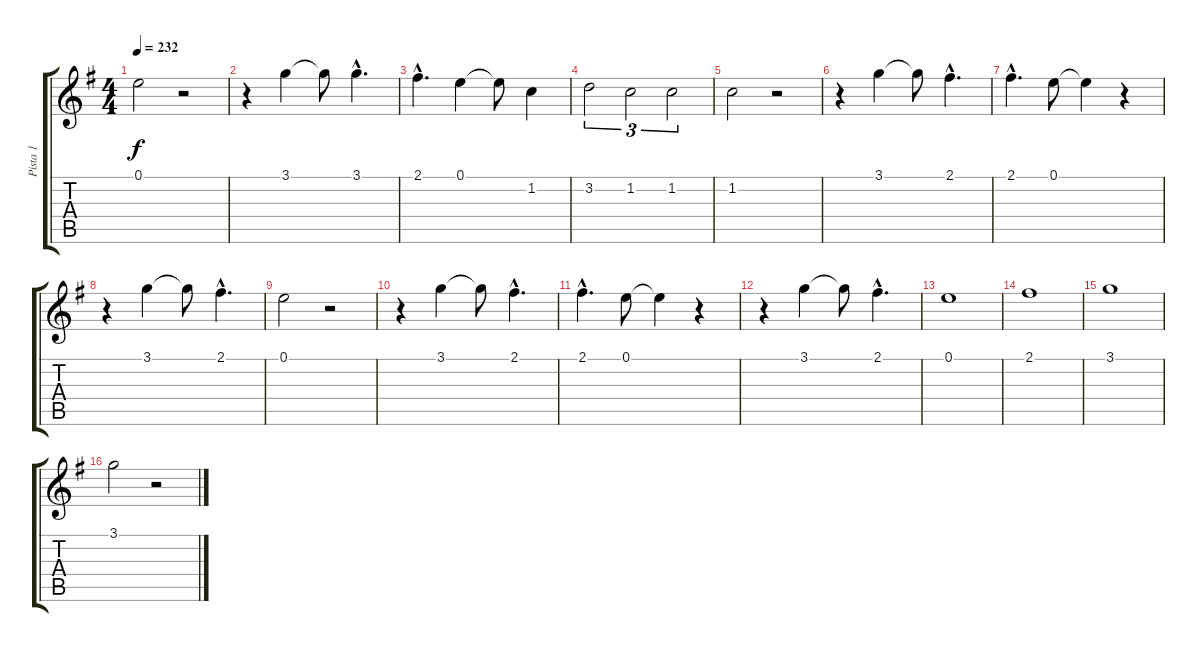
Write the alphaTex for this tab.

\track ("Pista 1" "Pista 1") {instrument distortionguitar}
\staff {score tabs}
\tuning (E4 B3 G3 D3 A2 E2) {hide}
\ts (4 4)
\tempo 232
\clef g2
\ks g
0.1.2{dy f} r.2 |
r.4 3.1.4 3.1{t}.8 3.1{hac}.4{d} |
2.1{hac}.4{d} 0.1.4 0.1{t}.8 1.2.4 |
3.2.2{tu (3 2)} 1.2.2{tu (3 2)} 1.2.2{tu (3 2)} |
1.2.2 r.2 |
r.4 3.1.4 3.1{t}.8 2.1{hac}.4{d} |
2.1{hac}.4{d} 0.1.8 0.1{t}.4 r.4 |
r.4 3.1.4 3.1{t}.8 2.1{hac}.4{d} |
0.1.2 r.2 |
r.4 3.1.4 3.1{t}.8 2.1{hac}.4{d} |
2.1{hac}.4{d} 0.1.8 0.1{t}.4 r.4 |
r.4 3.1.4 3.1{t}.8 2.1{hac}.4{d} |
0.1.1 |
2.1.1 |
3.1.1 |
3.1.2 r.2
